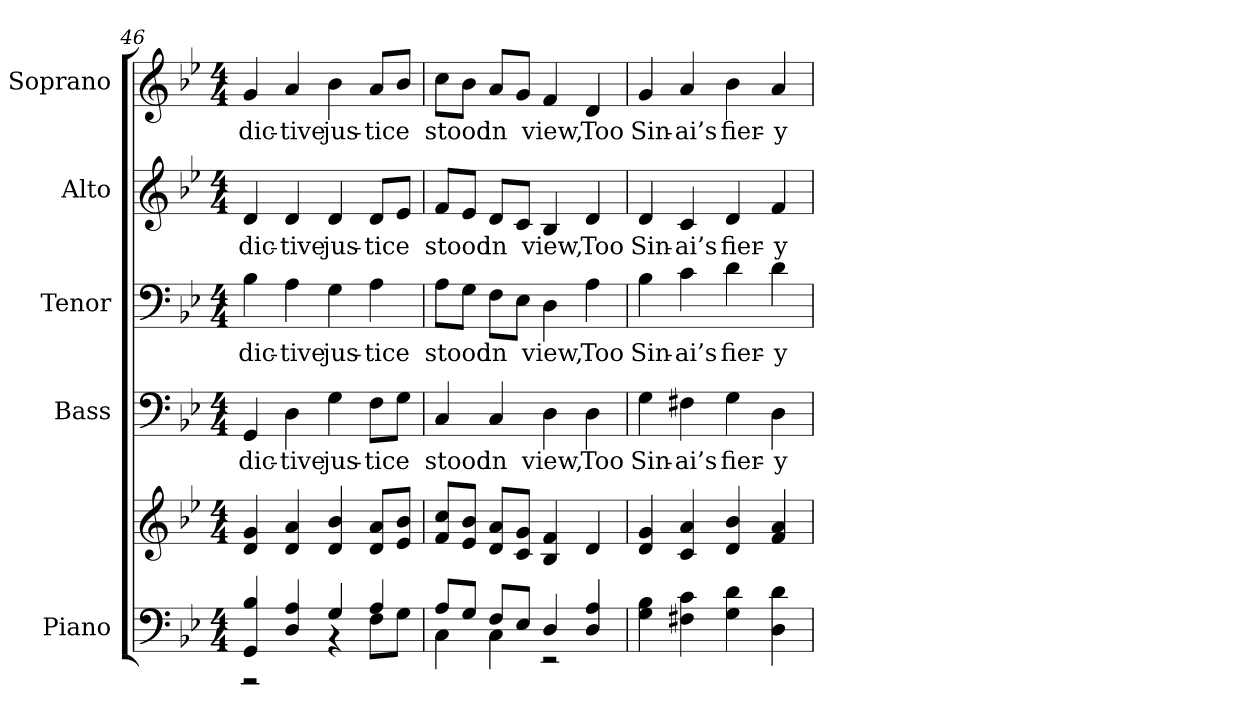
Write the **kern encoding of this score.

**kern	**kern	**kern	**text	**kern	**text	**kern	**text	**kern	**text
*part5	*part5	*part4	*part4	*part3	*part3	*part2	*part2	*part1	*part1
*staff6	*staff5	*staff4	*staff4	*staff3	*staff3	*staff2	*staff2	*staff1	*staff1
*I"Piano	*	*I"Bass	*	*I"Tenor	*	*I"Alto	*	*I"Soprano	*
*I'Pno.	*	*I'B.	*	*I'T.	*	*I'A.	*	*I'S.	*
!!LO:PB:g=z
*clefF4	*clefG2	*clefF4	*	*clefF4	*	*clefG2	*	*clefG2	*
*k[b-e-]	*k[b-e-]	*k[b-e-]	*	*k[b-e-]	*	*k[b-e-]	*	*k[b-e-]	*
*B-:	*B-:	*B-:	*	*B-:	*	*B-:	*	*B-:	*
*M4/4	*M4/4	*M4/4	*	*M4/4	*	*M4/4	*	*M4/4	*
=46	=46	=46	=46	=46	=46	=46	=46	=46	=46
*^	*	*	*	*	*	*	*	*	*
!	!	!	!	!LO:LY:b:color=#000000	!	!	!	!	!	!
!	!	!	!	!	!	!LO:LY:b:color=#000000	!	!	!	!
!	!	!	!	!	!	!	!	!LO:LY:b:color=#000000	!	!
!	!	!	!	!	!	!	!	!	!	!LO:LY:b:color=#000000
4GGi/ 4B-i	2r	4di/ 4gi	4GGi/	-dic-	4B-i\	-dic-	4di/	-dic-	4gi/	-dic-
!	!	!	!	!LO:LY:b:color=#000000	!	!	!	!	!	!
!	!	!	!	!	!	!LO:LY:b:color=#000000	!	!	!	!
!	!	!	!	!	!	!	!	!LO:LY:b:color=#000000	!	!
!	!	!	!	!	!	!	!	!	!	!LO:LY:b:color=#000000
4Di/ 4Ai	.	4di/ 4ai	4Di\	-tive	4Ai\	-tive	4di/	-tive	4ai/	-tive
!	!	!	!	!LO:LY:b:color=#000000	!	!	!	!	!	!
!	!	!	!	!	!	!LO:LY:b:color=#000000	!	!	!	!
!	!	!	!	!	!	!	!	!LO:LY:b:color=#000000	!	!
!	!	!	!	!	!	!	!	!	!	!LO:LY:b:color=#000000
4Gi/	4r	4di/ 4b-i	4Gi\	jus-	4Gi\	jus-	4di/	jus-	4b-i\	jus-
!	!	!	!	!LO:LY:b:color=#000000	!	!	!	!	!	!
!	!	!	!	!	!	!LO:LY:b:color=#000000	!	!	!	!
!	!	!	!	!	!	!	!	!LO:LY:b:color=#000000	!	!
!	!	!	!	!	!	!	!	!	!	!LO:LY:b:color=#000000
4Ai/	8Fi\L	8di/ 8aiL	8Fi\L	-tice	4Ai\	-tice	8di/L	-tice	8ai/L	-tice
.	8Gi\J	8e-i/ 8b-iJ	8Gi\J	.	.	.	8e-i/J	.	8b-i/J	.
=47	=47	=47	=47	=47	=47	=47	=47	=47	=47	=47
!	!	!	!	!LO:LY:b:color=#000000	!	!	!	!	!	!
!	!	!	!	!	!	!LO:LY:b:color=#000000	!	!	!	!
!	!	!	!	!	!	!	!	!LO:LY:b:color=#000000	!	!
!	!	!	!	!	!	!	!	!	!	!LO:LY:b:color=#000000
8Ai/L	4Ci\	8fi/ 8cciL	4Ci/	stood	8Ai\L	stood	8fi/L	stood	8cci\L	stood
8Gi/J	.	8e-i/ 8b-iJ	.	.	8Gi\J	.	8e-i/J	.	8b-i\J	.
!	!	!	!	!LO:LY:b:color=#000000	!	!	!	!	!	!
!	!	!	!	!	!	!LO:LY:b:color=#000000	!	!	!	!
!	!	!	!	!	!	!	!	!LO:LY:b:color=#000000	!	!
!	!	!	!	!	!	!	!	!	!	!LO:LY:b:color=#000000
8Fi/L	4Ci\	8di/ 8aiL	4Ci/	in	8Fi\L	in	8di/L	in	8ai/L	in
8E-i/J	.	8ci/ 8giJ	.	.	8E-i\J	.	8ci/J	.	8gi/J	.
!	!	!	!	!LO:LY:b:color=#000000	!	!	!	!	!	!
!	!	!	!	!	!	!LO:LY:b:color=#000000	!	!	!	!
!	!	!	!	!	!	!	!	!LO:LY:b:color=#000000	!	!
!	!	!	!	!	!	!	!	!	!	!LO:LY:b:color=#000000
4Di/	2r	4B-i/ 4fi	4Di\	view,	4Di\	view,	4B-i/	view,	4fi/	view,
!	!	!	!	!LO:LY:b:color=#000000	!	!	!	!	!	!
!	!	!	!	!	!	!LO:LY:b:color=#000000	!	!	!	!
!	!	!	!	!	!	!	!	!LO:LY:b:color=#000000	!	!
!	!	!	!	!	!	!	!	!	!	!LO:LY:b:color=#000000
4Di/ 4Ai	.	4di/	4Di\	Too	4Ai\	Too	4di/	Too	4di/	Too
*v	*v	*	*	*	*	*	*	*	*	*
!!LO:PB:g=z
=48	=48	=48	=48	=48	=48	=48	=48	=48	=48
!	!	!	!LO:LY:b:color=#000000	!	!	!	!	!	!
!	!	!	!	!	!LO:LY:b:color=#000000	!	!	!	!
!	!	!	!	!	!	!	!LO:LY:b:color=#000000	!	!
!	!	!	!	!	!	!	!	!	!LO:LY:b:color=#000000
4Gi\ 4B-i	4di/ 4gi	4Gi\	Sin-	4B-i\	Sin-	4di/	Sin-	4gi/	Sin-
!	!	!	!LO:LY:b:color=#000000	!	!	!	!	!	!
!	!	!	!	!	!LO:LY:b:color=#000000	!	!	!	!
!	!	!	!	!	!	!	!LO:LY:b:color=#000000	!	!
!	!	!	!	!	!	!	!	!	!LO:LY:b:color=#000000
4F#Xi\ 4ci	4ci/ 4ai	4F#Xi\	-ai’s	4ci\	-ai’s	4ci/	-ai’s	4ai/	-ai’s
!	!	!	!LO:LY:b:color=#000000	!	!	!	!	!	!
!	!	!	!	!	!LO:LY:b:color=#000000	!	!	!	!
!	!	!	!	!	!	!	!LO:LY:b:color=#000000	!	!
!	!	!	!	!	!	!	!	!	!LO:LY:b:color=#000000
4Gi\ 4di	4di/ 4b-i	4Gi\	fier-	4di\	fier-	4di/	fier-	4b-i\	fier-
!	!	!	!LO:LY:b:color=#000000	!	!	!	!	!	!
!	!	!	!	!	!LO:LY:b:color=#000000	!	!	!	!
!	!	!	!	!	!	!	!LO:LY:b:color=#000000	!	!
!	!	!	!	!	!	!	!	!	!LO:LY:b:color=#000000
4Di\ 4di	4fi/ 4ai	4Di\	-y	4di\	-y	4fi/	-y	4ai/	-y
=	=	=	=	=	=	=	=	=	=
*-	*-	*-	*-	*-	*-	*-	*-	*-	*-
